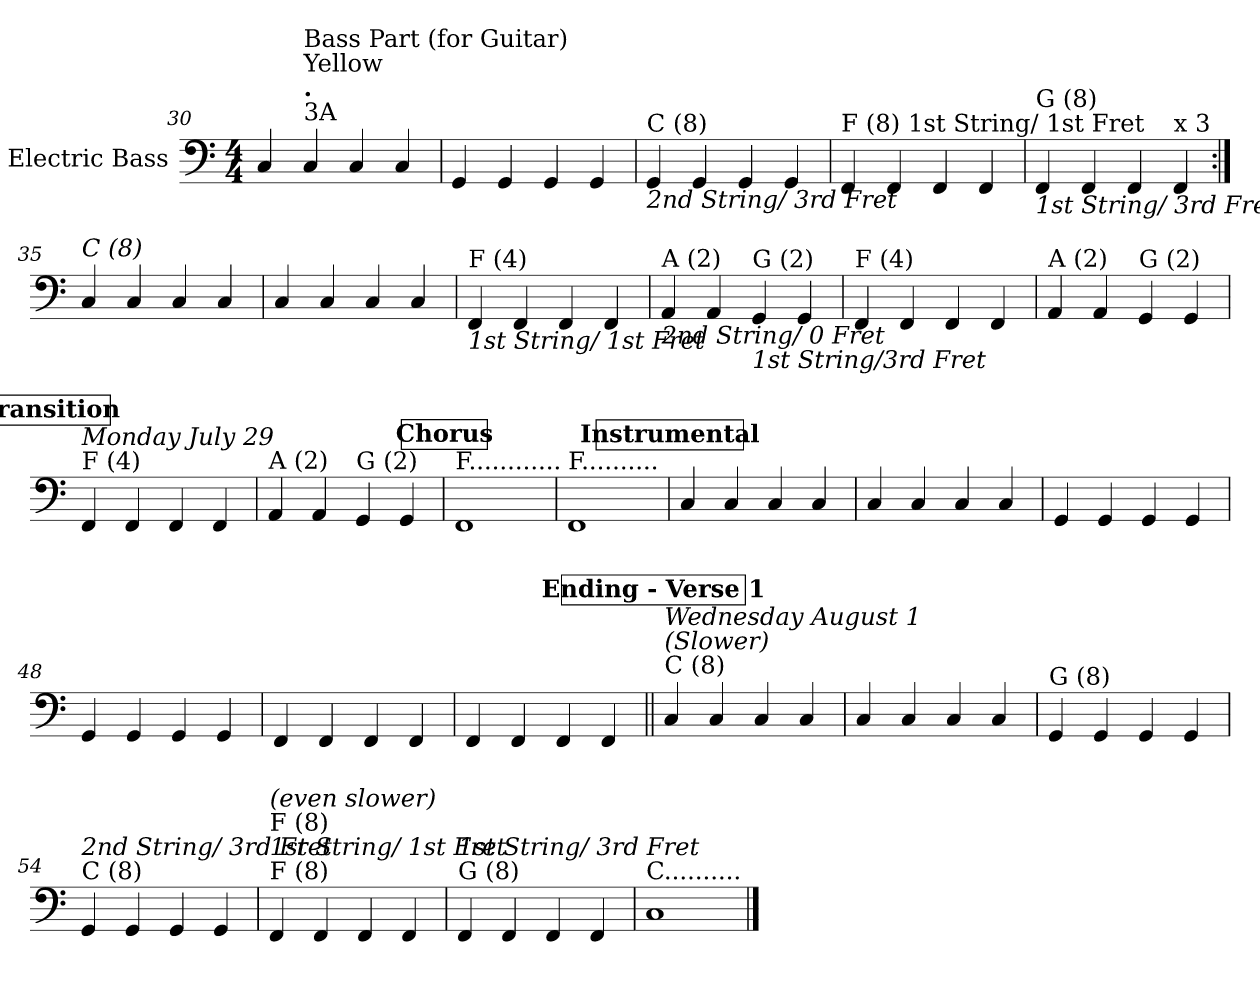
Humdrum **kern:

**kern
*part1
*staff1
*I"Electric Bass
*I'El. B.
*clefF4
*ITrd7c12
*k[]
*M4/4
=30
4CCi/
!LO:TX:a:t=3A
!LO:TX:a:B:t=.
!LO:TX:a:t=Yellow
!LO:TX:a:t=Bass Part  (for Guitar)
4CCi/
4CCi/
4CCi/
=31
4GGGj/
4GGGj/
4GGGj/
4GGGj/
=32
!LO:TX:a:t=C (8)
!LO:TX:b:i:t=2nd String/ 3rd Fret
4GGGj/
4GGGj/
4GGGj/
4GGGj/
=33
!LO:TX:a:t=F (8)  1st String/ 1st Fret
4FFFZ/
4FFFZ/
4FFFZ/
4FFFZ/
=34
!LO:TX:a:t=G (8)
!LO:TX:b:i:t=1st String/ 3rd Fret
4FFFZ/
4FFFZ/
4FFFZ/
!LO:TX:a:t=x 3
4FFFZ/
!!LO:LB:g=z
=35:|!
!LO:TX:a:i:t=C (8)
4CCi/
4CCi/
4CCi/
4CCi/
=36
4CCi/
4CCi/
4CCi/
4CCi/
!!LO:LB:g=z
=37
!LO:TX:a:t=F (4)
!LO:TX:b:i:t=1st String/ 1st Fret
4FFFZ/
4FFFZ/
4FFFZ/
4FFFZ/
=38
!LO:TX:a:t=A (2)
!LO:TX:b:i:t=2nd String/ 0 Fret
4AAAV/
4AAAV/
!LO:TX:a:t=G (2)
!LO:TX:b:i:t=1st String/3rd Fret
4GGGj/
4GGGj/
=39
!LO:TX:a:t=F (4)
4FFFZ/
4FFFZ/
4FFFZ/
4FFFZ/
=40
!LO:TX:a:t=A (2)
4AAAV/
4AAAV/
!LO:TX:a:t=G (2)
4GGGj/
4GGGj/
!!LO:LB:g=z
!!LO:REH:place=s1:a:B:fs=6:t=Transition
=41
!LO:TX:a:t=F (4)
!LO:TX:a:i:t=Monday July 29
4FFFZ/
4FFFZ/
4FFFZ/
4FFFZ/
=42
!LO:TX:a:t=A (2)
4AAAV/
4AAAV/
!LO:TX:a:t=G (2)
4GGGj/
4GGGj/
!!LO:REH:place=s1:a:B:fs=6:t=Chorus
=43
!LO:TX:a:t=F............
1FFFZ
=44
!LO:TX:a:t=F..........
1FFFZ
!!LO:LB:g=z
!!LO:REH:place=s1:a:B:fs=6:t=Instrumental
=45
4CCi/
4CCi/
4CCi/
4CCi/
=46
4CCi/
4CCi/
4CCi/
4CCi/
=47
4GGGj/
4GGGj/
4GGGj/
4GGGj/
=48
4GGGj/
4GGGj/
4GGGj/
4GGGj/
=49
4FFFZ/
4FFFZ/
4FFFZ/
4FFFZ/
=50
4FFFZ/
4FFFZ/
4FFFZ/
4FFFZ/
!!LO:LB:g=z
!!LO:REH:place=s1:a:B:fs=6:t=Ending - Verse 1
=51||
!LO:TX:a:t=C (8)
!LO:TX:a:i:t=(Slower)
!LO:TX:a:i:t=Wednesday August 1
4CCi/
4CCi/
4CCi/
4CCi/
=52
4CCi/
4CCi/
4CCi/
4CCi/
=53
!LO:TX:a:t=G (8)
4GGGj/
4GGGj/
4GGGj/
4GGGj/
=54
!LO:TX:a:t=C (8)
!LO:TX:a:i:t=2nd String/ 3rd Fret
4GGGj/
4GGGj/
4GGGj/
4GGGj/
=55
!LO:TX:a:t=F (8)
!LO:TX:a:i:t=1st String/ 1st Fret
!LO:TX:a:t=F (8)
!LO:TX:a:i:t=(even slower)
4FFFZ/
4FFFZ/
4FFFZ/
4FFFZ/
=56
!LO:TX:a:t=G (8)
!LO:TX:a:i:t=1st String/ 3rd Fret
4FFFZ/
4FFFZ/
4FFFZ/
4FFFZ/
=57
!LO:TX:a:t=C..........
1CCi
==
*-
